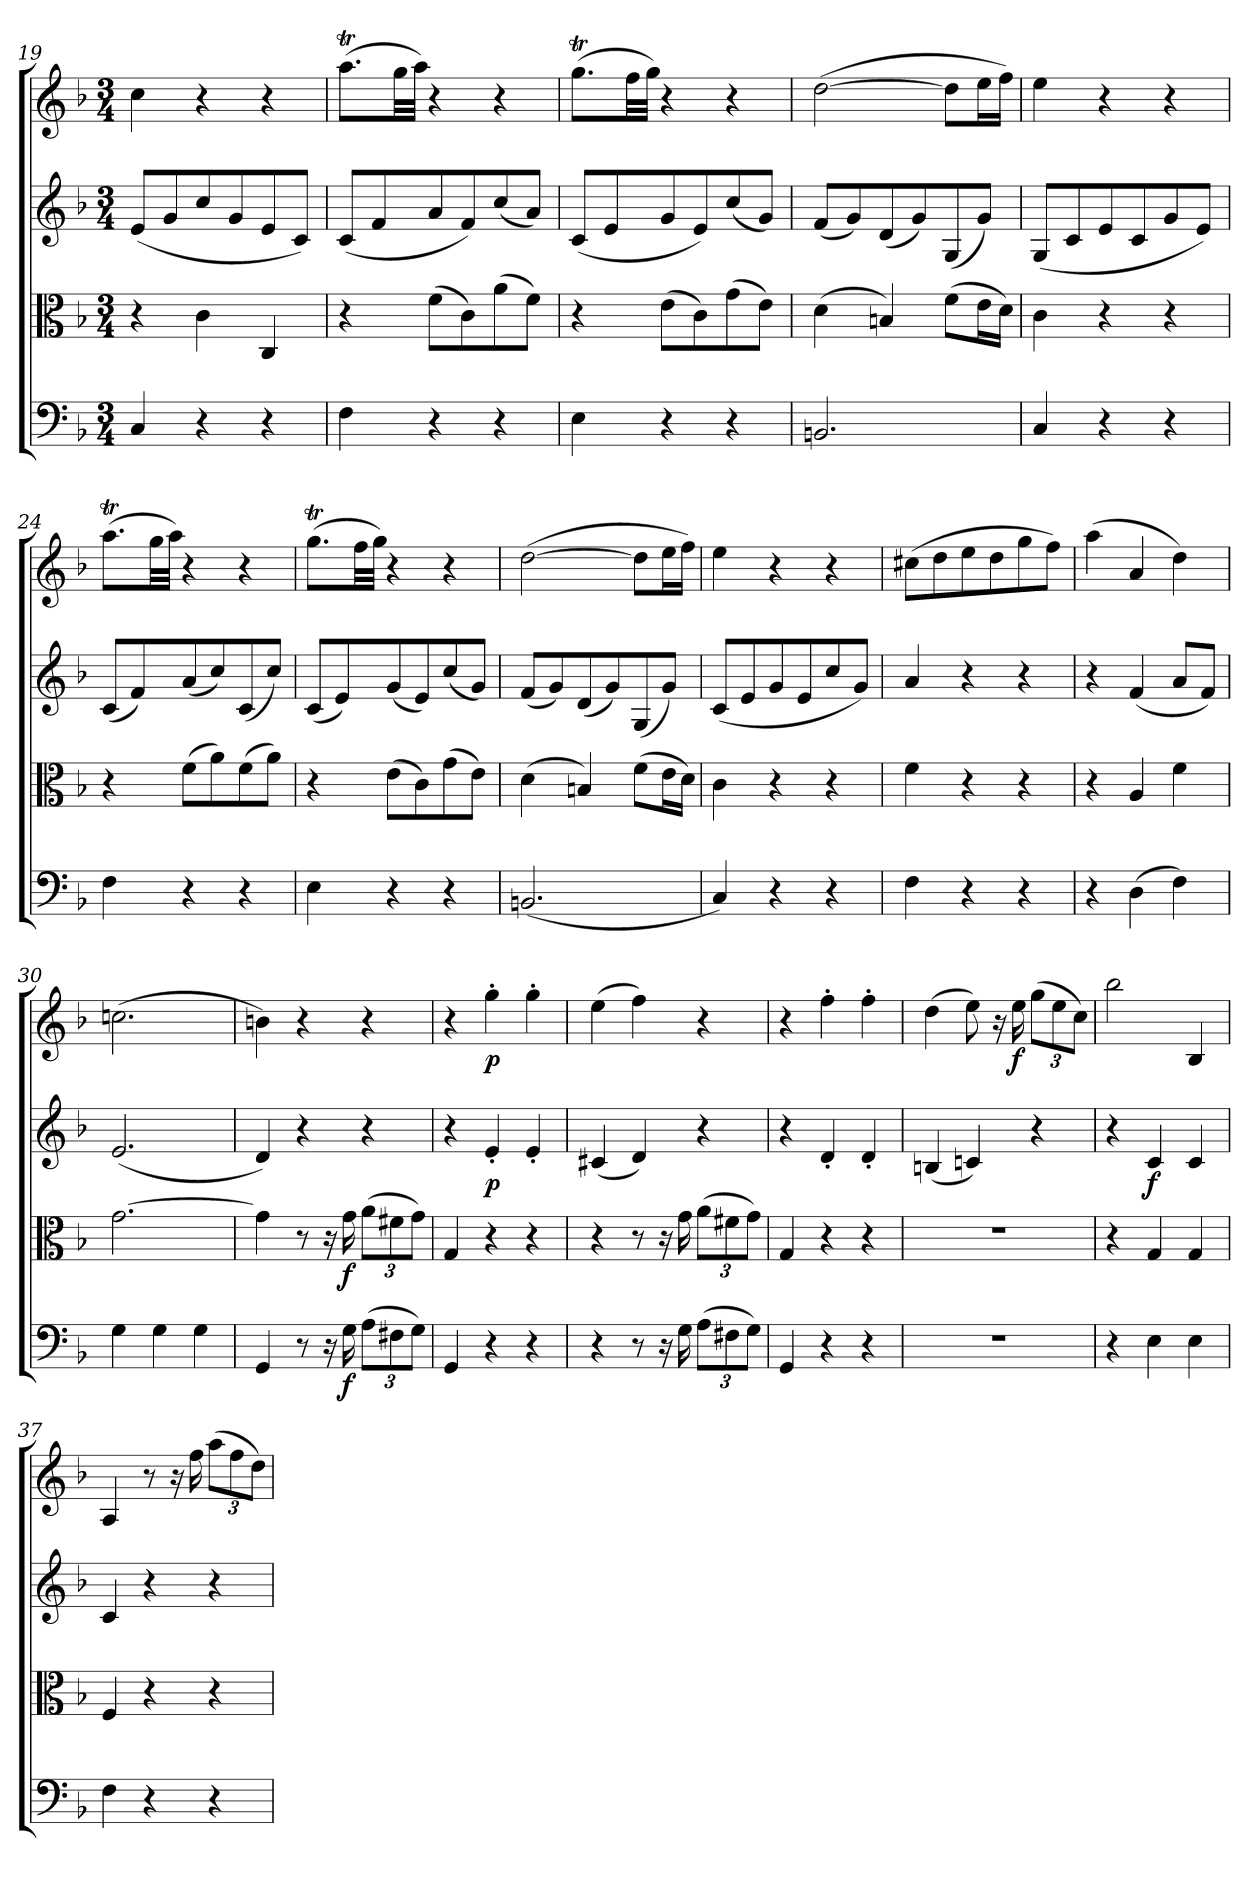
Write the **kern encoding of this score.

**kern	**dynam	**kern	**dynam	**kern	**dynam	**kern	**dynam
*part4	*part4	*part3	*part3	*part2	*part2	*part1	*part1
*staff4	*staff4	*staff3	*staff3	*staff2	*staff2	*staff1	*staff1
*clefF4	*	*clefC3	*	*clefG2	*	*clefG2	*
*k[b-]	*	*k[b-]	*	*k[b-]	*	*k[b-]	*
*F:	*	*F:	*	*F:	*	*F:	*
*M3/4	*	*M3/4	*	*M3/4	*	*M3/4	*
=19	=19	=19	=19	=19	=19	=19	=19
4C/	.	4r	.	(8e/L	.	4cc\	.
.	.	.	.	8g/	.	.	.
4r	.	4c\	.	8cc/	.	4r	.
.	.	.	.	8g/	.	.	.
4r	.	4C/	.	8e/	.	4r	.
.	.	.	.	8c/J)	.	.	.
=20	=20	=20	=20	=20	=20	=20	=20
4F\	.	4r	.	(8c/L	.	(8.aat\L	.
.	.	.	.	8f/	.	.	.
.	.	.	.	.	.	32gg\LL	.
.	.	.	.	.	.	32aa\JJJ)	.
4r	.	(8f\L	.	8a/	.	4r	.
.	.	8c\)	.	8f/)	.	.	.
4r	.	(8a\	.	(8cc/	.	4r	.
.	.	8f\J)	.	8a/J)	.	.	.
=21	=21	=21	=21	=21	=21	=21	=21
4E\	.	4r	.	(8c/L	.	(8.ggT\L	.
.	.	.	.	8e/	.	.	.
.	.	.	.	.	.	32ff\LL	.
.	.	.	.	.	.	32gg\JJJ)	.
4r	.	(8e\L	.	8g/	.	4r	.
.	.	8c\)	.	8e/)	.	.	.
4r	.	(8g\	.	(8cc/	.	4r	.
.	.	8e\J)	.	8g/J)	.	.	.
=22	=22	=22	=22	=22	=22	=22	=22
2.BBn/	.	(4d\	.	(8f/L	.	([2dd\	.
.	.	.	.	8g/)	.	.	.
.	.	4Bn/)	.	(8d/	.	.	.
.	.	.	.	8g/)	.	.	.
.	.	(8f\L	.	(8G/	.	8dd\L]	.
.	.	16e\L	.	8g/J)	.	16ee\L	.
.	.	16d\JJ)	.	.	.	16ff\JJ)	.
=23	=23	=23	=23	=23	=23	=23	=23
4C/	.	4c\	.	(8G/L	.	4ee\	.
.	.	.	.	8c/	.	.	.
4r	.	4r	.	8e/	.	4r	.
.	.	.	.	8c/	.	.	.
4r	.	4r	.	8g/	.	4r	.
.	.	.	.	8e/J)	.	.	.
=24	=24	=24	=24	=24	=24	=24	=24
4F\	.	4r	.	(8c/L	.	(8.aat\L	.
.	.	.	.	8f/)	.	.	.
.	.	.	.	.	.	32gg\LL	.
.	.	.	.	.	.	32aa\JJJ)	.
4r	.	(8f\L	.	(8a/	.	4r	.
.	.	8a\)	.	8cc/)	.	.	.
4r	.	(8f\	.	(8c/	.	4r	.
.	.	8a\J)	.	8cc/J)	.	.	.
=25	=25	=25	=25	=25	=25	=25	=25
4E\	.	4r	.	(8c/L	.	(8.ggT\L	.
.	.	.	.	8e/)	.	.	.
.	.	.	.	.	.	32ff\LL	.
.	.	.	.	.	.	32gg\JJJ)	.
4r	.	(8e\L	.	(8g/	.	4r	.
.	.	8c\)	.	8e/)	.	.	.
4r	.	(8g\	.	(8cc/	.	4r	.
.	.	8e\J)	.	8g/J)	.	.	.
=26	=26	=26	=26	=26	=26	=26	=26
(2.BBn/	.	(4d\	.	(8f/L	.	([2dd\	.
.	.	.	.	8g/)	.	.	.
.	.	4Bn/)	.	(8d/	.	.	.
.	.	.	.	8g/)	.	.	.
.	.	(8f\L	.	(8G/	.	8dd\L]	.
.	.	16e\L	.	8g/J)	.	16ee\L	.
.	.	16d\JJ)	.	.	.	16ff\JJ)	.
=27	=27	=27	=27	=27	=27	=27	=27
4C/)	.	4c\	.	(8c/L	.	4ee\	.
.	.	.	.	8e/	.	.	.
4r	.	4r	.	8g/	.	4r	.
.	.	.	.	8e/	.	.	.
4r	.	4r	.	8cc/	.	4r	.
.	.	.	.	8g/J)	.	.	.
=28	=28	=28	=28	=28	=28	=28	=28
4F\	.	4f\	.	4a/	.	(8cc#X\L	.
.	.	.	.	.	.	8dd\	.
4r	.	4r	.	4r	.	8ee\	.
.	.	.	.	.	.	8dd\	.
4r	.	4r	.	4r	.	8gg\	.
.	.	.	.	.	.	8ff\J)	.
=29	=29	=29	=29	=29	=29	=29	=29
4r	.	4r	.	4r	.	(4aa\	.
(4D\	.	4A/	.	(4f/	.	4a/	.
4F\)	.	4f\	.	8a/L	.	4dd\)	.
.	.	.	.	8f/J)	.	.	.
=30	=30	=30	=30	=30	=30	=30	=30
4G\	.	[2.g\	.	(2.e/	.	(2.ccn\	.
4G\	.	.	.	.	.	.	.
4G\	.	.	.	.	.	.	.
=31	=31	=31	=31	=31	=31	=31	=31
4GG/	.	4g\]	.	4d/)	.	4bn\)	.
8r	.	8r	.	4r	.	4r	.
16r	.	16r	.	.	.	.	.
16G\	f	16g\	f	.	.	.	.
(12A\L	.	(12a\L	.	4r	.	4r	.
12F#X\	.	12f#X\	.	.	.	.	.
12G\J)	.	12g\J)	.	.	.	.	.
=32	=32	=32	=32	=32	=32	=32	=32
4GG/	.	4G/	.	4r	.	4r	.
4r	.	4r	.	4e'/	p	4gg'\	p
4r	.	4r	.	4e'/	.	4gg'\	.
=33	=33	=33	=33	=33	=33	=33	=33
4r	.	4r	.	(4c#X/	.	(4ee\	.
8r	.	8r	.	4d/)	.	4ff\)	.
16r	.	16r	.	.	.	.	.
16G\	.	16g\	.	.	.	.	.
(12A\L	.	(12a\L	.	4r	.	4r	.
12F#X\	.	12f#X\	.	.	.	.	.
12G\J)	.	12g\J)	.	.	.	.	.
=34	=34	=34	=34	=34	=34	=34	=34
4GG/	.	4G/	.	4r	.	4r	.
4r	.	4r	.	4d'/	.	4ff'\	.
4r	.	4r	.	4d'/	.	4ff'\	.
=35	=35	=35	=35	=35	=35	=35	=35
2.r	.	2.r	.	(4Bn/	.	(4dd\	.
.	.	.	.	4cn/)	.	8ee\)	.
.	.	.	.	.	.	16r	.
.	.	.	.	.	.	16ee\	f
.	.	.	.	4r	.	(12gg\L	.
.	.	.	.	.	.	12ee\	.
.	.	.	.	.	.	12cc\J)	.
=36	=36	=36	=36	=36	=36	=36	=36
4r	.	4r	.	4r	.	2bb-\	.
4E\	.	4G/	.	4c/	f	.	.
4E\	.	4G/	.	4c/	.	4B-/	.
=37	=37	=37	=37	=37	=37	=37	=37
4F\	.	4F/	.	4c/	.	4A/	.
4r	.	4r	.	4r	.	8r	.
.	.	.	.	.	.	16r	.
.	.	.	.	.	.	16ff\	.
4r	.	4r	.	4r	.	(12aa\L	.
.	.	.	.	.	.	12ff\	.
.	.	.	.	.	.	12dd\J)	.
=	=	=	=	=	=	=	=
*-	*-	*-	*-	*-	*-	*-	*-
